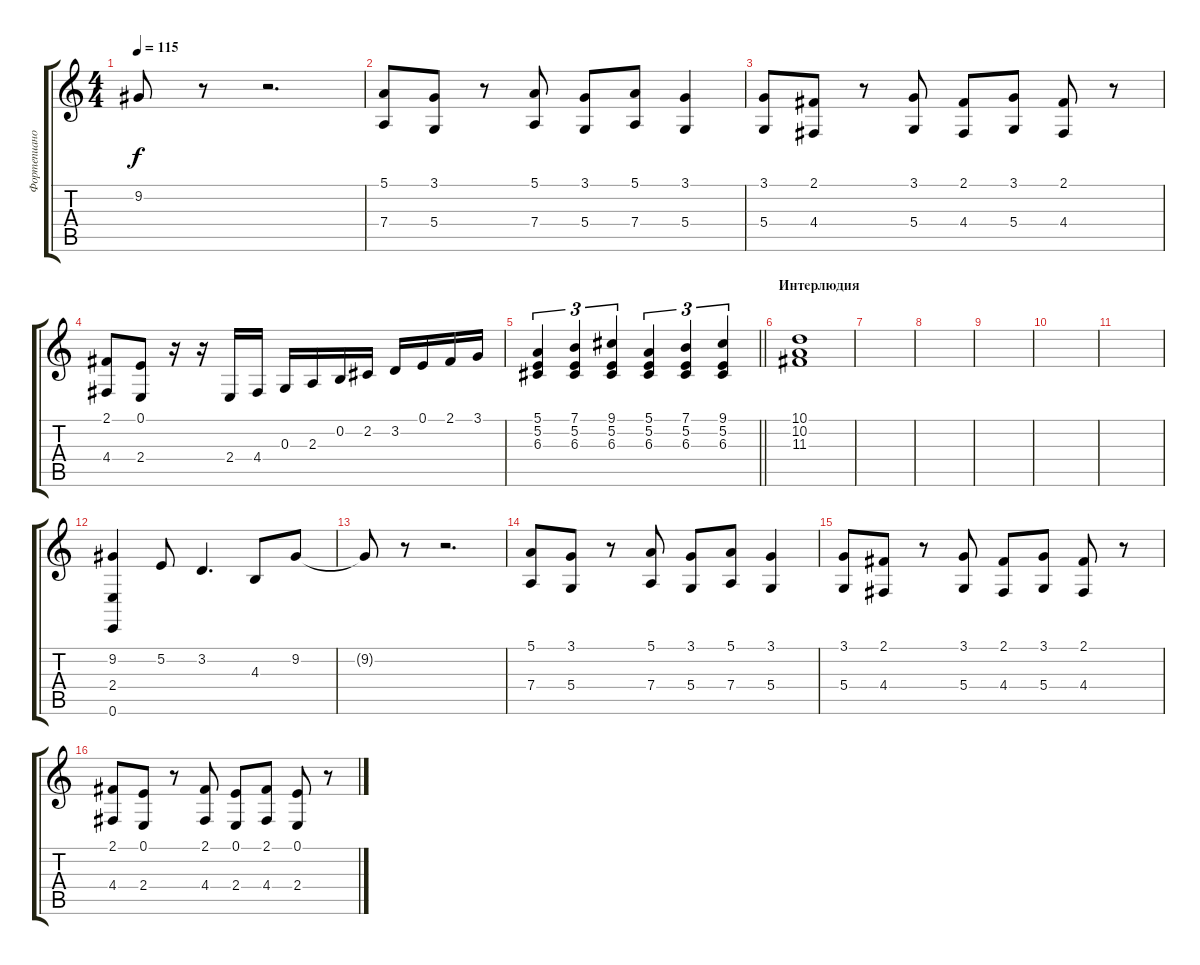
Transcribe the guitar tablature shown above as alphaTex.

\track ("Фортепиано" "Фортепиано") {instrument electricgrandpiano}
\staff {score tabs}
\tuning (E4 B3 G3 D3 A2 E2) {hide}
\ts (4 4)
\tempo 115
\clef g2
\ks c
9.2{t}.8{dy f} r.8 r.2{d} |
(5.1 7.4).8 (3.1 5.4).8 r.8 (5.1 7.4).8 (3.1 5.4).8 (5.1 7.4).8 (3.1 5.4).4 |
(3.1 5.4).8 (2.1 4.4).8 r.8 (3.1 5.4).8 (2.1 4.4).8 (3.1 5.4).8 (2.1 4.4).8 r.8 |
(2.1 4.4).8 (0.1 2.4).8 r.16 r.16 2.4.16 4.4.16 0.3.16 2.3.16 0.2.16 2.2.16 3.2.16 0.1.16 2.1.16 3.1.16 |
\barLineRight lightlight
(5.1 5.2 6.3).4{tu (3 2)} (7.1 5.2 6.3).4{tu (3 2)} (9.1 5.2 6.3).4{tu (3 2)} (5.1 5.2 6.3).4{tu (3 2)} (7.1 5.2 6.3).4{tu (3 2)} (9.1 5.2 6.3).4{tu (3 2)} |
\section ("" "Интерлюдия")
(10.1 10.2 11.3).1 |
|
|
|
|
|
(9.2 2.4 0.6).4 5.2.8 3.2.4{d} 4.3.8 9.2.8 |
9.2{t}.8 r.8 r.2{d} |
(5.1 7.4).8 (3.1 5.4).8 r.8 (5.1 7.4).8 (3.1 5.4).8 (5.1 7.4).8 (3.1 5.4).4 |
(3.1 5.4).8 (2.1 4.4).8 r.8 (3.1 5.4).8 (2.1 4.4).8 (3.1 5.4).8 (2.1 4.4).8 r.8 |
(2.1 4.4).8 (0.1 2.4).8 r.8 (2.1 4.4).8 (0.1 2.4).8 (2.1 4.4).8 (0.1 2.4).8 r.8
